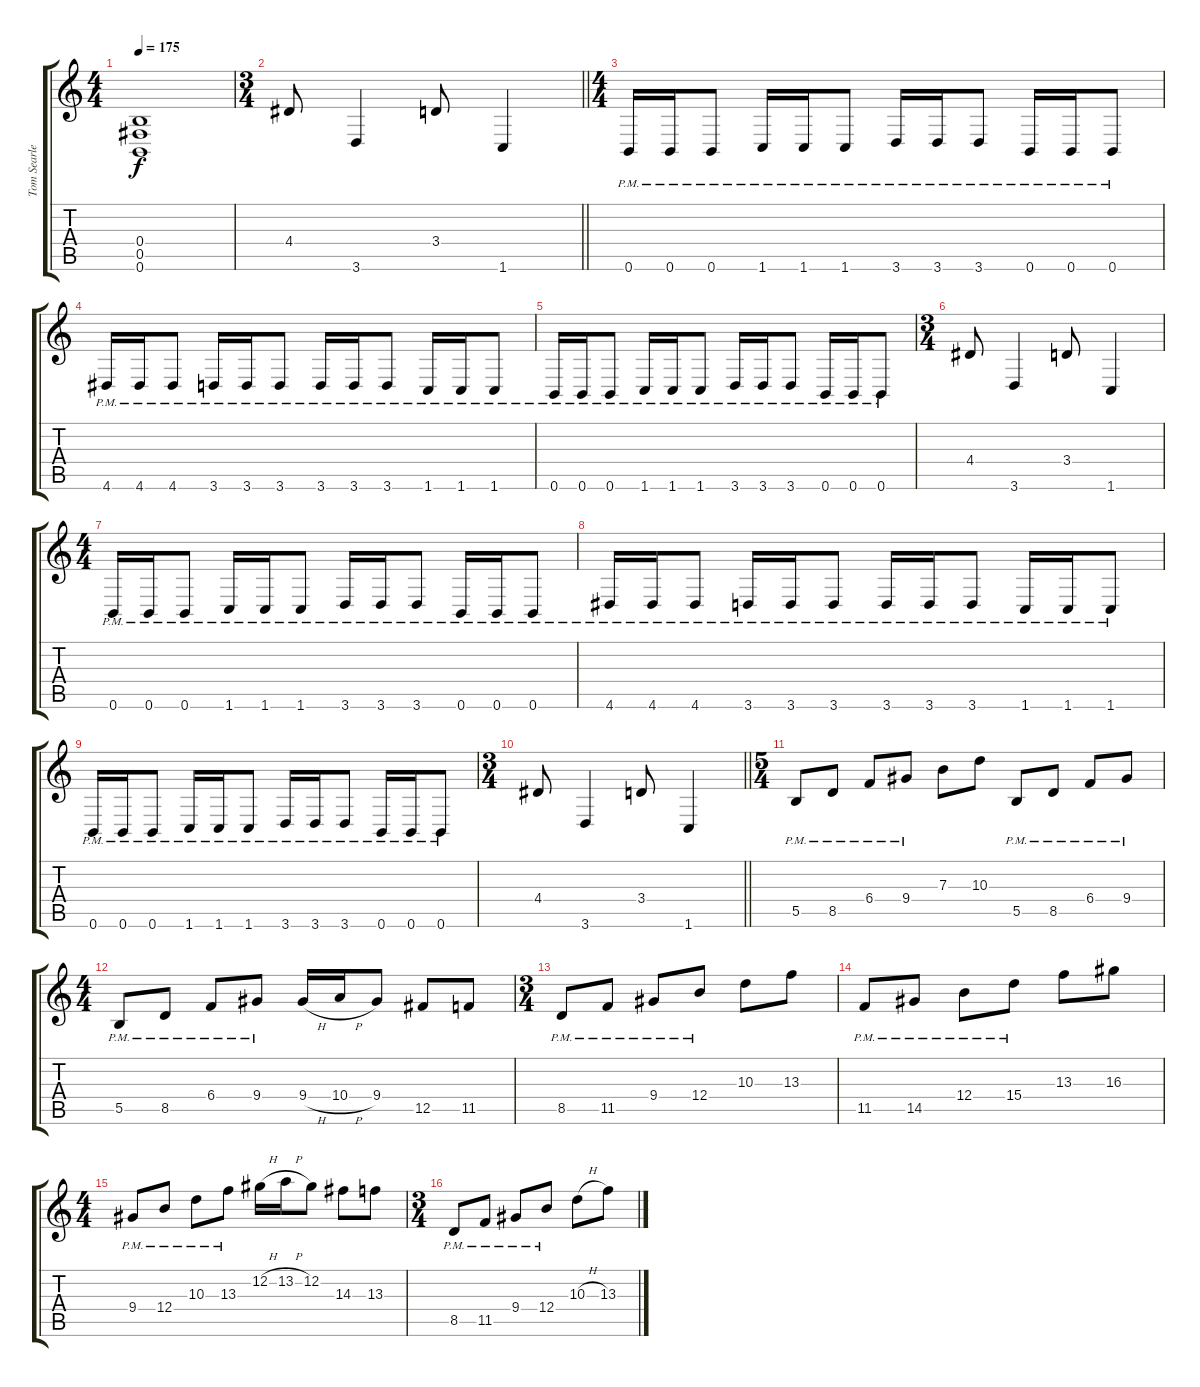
\track ("Tom Searle" "Tom Searle") {instrument distortionguitar}
\staff {score tabs}
\tuning (Db4 Ab3 E3 B2 Gb2 B1) {hide}
\ts (4 4)
\tempo 175
\clef g2
\ks c
(0.4{t} 0.5{t} 0.6{t}).1{dy f} |
\ts (3 4)
\barLineRight lightlight
4.4.8 3.6.4 3.4.8 1.6.4 |
\ts (4 4)
0.6{pm}.16 0.6{pm}.16 0.6{pm}.8 1.6{pm}.16 1.6{pm}.16 1.6{pm}.8 3.6{pm}.16 3.6{pm}.16 3.6{pm}.8 0.6{pm}.16 0.6{pm}.16 0.6{pm}.8 |
4.6{pm}.16 4.6{pm}.16 4.6{pm}.8 3.6{pm}.16 3.6{pm}.16 3.6{pm}.8 3.6{pm}.16 3.6{pm}.16 3.6{pm}.8 1.6{pm}.16 1.6{pm}.16 1.6{pm}.8 |
0.6{pm}.16 0.6{pm}.16 0.6{pm}.8 1.6{pm}.16 1.6{pm}.16 1.6{pm}.8 3.6{pm}.16 3.6{pm}.16 3.6{pm}.8 0.6{pm}.16 0.6{pm}.16 0.6{pm}.8 |
\ts (3 4)
4.4.8 3.6.4 3.4.8 1.6.4 |
\ts (4 4)
0.6{pm}.16 0.6{pm}.16 0.6{pm}.8 1.6{pm}.16 1.6{pm}.16 1.6{pm}.8 3.6{pm}.16 3.6{pm}.16 3.6{pm}.8 0.6{pm}.16 0.6{pm}.16 0.6{pm}.8 |
4.6{pm}.16 4.6{pm}.16 4.6{pm}.8 3.6{pm}.16 3.6{pm}.16 3.6{pm}.8 3.6{pm}.16 3.6{pm}.16 3.6{pm}.8 1.6{pm}.16 1.6{pm}.16 1.6{pm}.8 |
0.6{pm}.16 0.6{pm}.16 0.6{pm}.8 1.6{pm}.16 1.6{pm}.16 1.6{pm}.8 3.6{pm}.16 3.6{pm}.16 3.6{pm}.8 0.6{pm}.16 0.6{pm}.16 0.6{pm}.8 |
\ts (3 4)
\barLineRight lightlight
4.4.8 3.6.4 3.4.8 1.6.4 |
\ts (5 4)
5.5{pm}.8 8.5{pm}.8 6.4{pm}.8 9.4{pm}.8 7.3.8 10.3.8 5.5{pm}.8 8.5{pm}.8 6.4{pm}.8 9.4{pm}.8 |
\ts (4 4)
5.5{pm}.8 8.5{pm}.8 6.4{pm}.8 9.4{pm}.8 9.4{h}.16 10.4{h}.16 9.4.8 12.5.8 11.5.8 |
\ts (3 4)
8.5{pm}.8 11.5{pm}.8 9.4{pm}.8 12.4{pm}.8 10.3.8 13.3.8 |
11.5{pm}.8 14.5{pm}.8 12.4{pm}.8 15.4{pm}.8 13.3.8 16.3.8 |
\ts (4 4)
9.4{pm}.8 12.4{pm}.8 10.3{pm}.8 13.3{pm}.8 12.2{h}.16 13.2{h}.16 12.2.8 14.3.8 13.3.8 |
\ts (3 4)
8.5{pm}.8 11.5{pm}.8 9.4{pm}.8 12.4{pm}.8 10.3{h}.8 13.3.8
